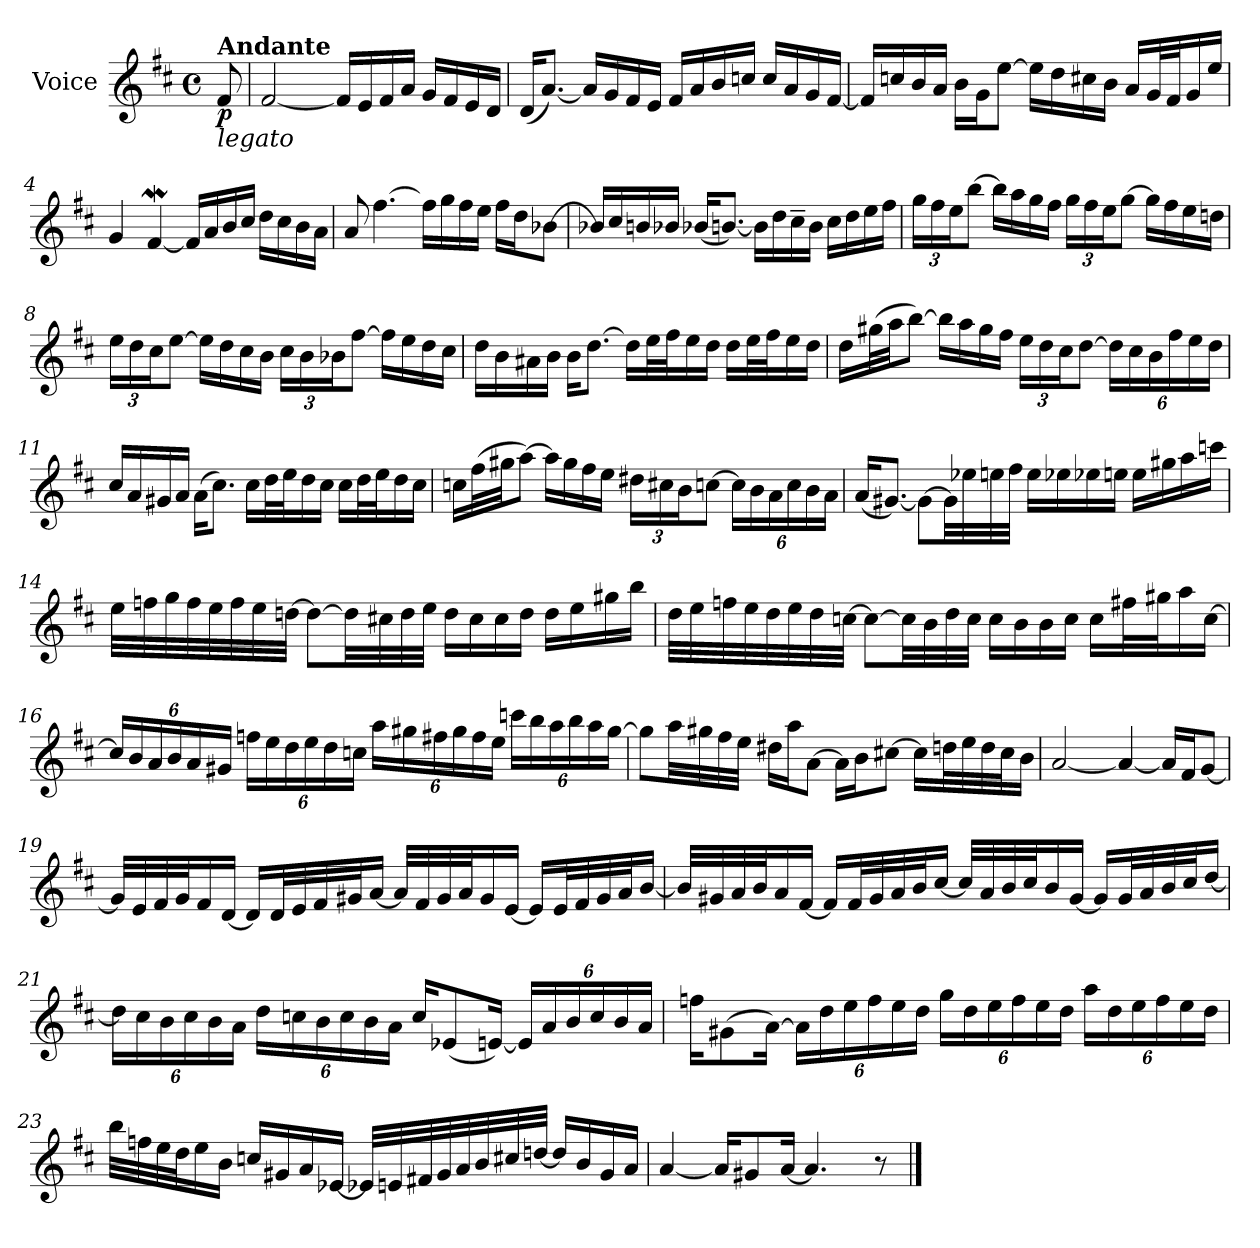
**kern	**dynam
*part1	*part1
*staff1	*staff1
*I"Voice	*
*I'V	*
*clefG2	*
*k[f#c#]	*
*M4/4	*
*met(c)	*
=	=
!LO:TX:a:B:t=Andante	!
!LO:TX:b:i:t=legato	!
!	!LO:DY:b
8f#/	p
=1	=1
[2f#/	.
16f#/LL]	.
16e/	.
16f#/	.
16a/JJ	.
16g/LL	.
16f#/	.
16e/	.
16d/JJ	.
=2	=2
(<16d/KL	.
[8.a/J)	.
16a/LL]	.
16g/	.
16f#/	.
16e/JJ	.
16f#/LL	.
16a/	.
16b/	.
16ccn/JJ	.
16cc/LL	.
16a/	.
16g/	.
[16f#/JJ	.
!!LO:LB:g=z
=3	=3
16f#/LL]	.
16ccn/	.
16b/	.
16a/JJ	.
16b\LL	.
16g\J	.
[8ee\J	.
16ee\LL]	.
16dd\	.
16cc#X\	.
16b\JJ	.
16a/LL	.
32g/L	.
32f#/J	.
16g/	.
16ee/JJ	.
=4	=4
4g/	.
[4f#W/	.
16f#/LL]	.
16a/	.
16b/	.
16cc#/JJ	.
16dd\LL	.
16cc#\	.
16b\	.
16a\JJ	.
!!LO:LB:g=z
=5	=5
8a/	.
[4.ff#\	.
16ff#\LL]	.
16gg\	.
16ff#\	.
16ee\JJ	.
16ff#\LL	.
16dd\J	.
[8b-Xi\J	.
=6	=6
16b-Xi/LL]	.
16cc#/	.
16b/	.
16b-Xi/JJ	.
(<16b-Xi/KL	.
[8.b/J)	.
16b\LL]	.
16dd\	.
16cc#~\	.
16b\JJ	.
16cc#\LL	.
16dd\	.
16ee\	.
16ff#\JJ	.
!!LO:LB:g=z
=7	=7
*Xbrackettup	*
24gg\LL	.
24ff#\	.
24ee\J	.
[8bb\J	.
16bb\LL]	.
16aa\	.
16gg\	.
16ff#\JJ	.
24gg\LL	.
24ff#\	.
24ee\J	.
[8gg\J	.
16gg\LL]	.
16ff#\	.
16ee\	.
16ddn\JJ	.
=8	=8
24ee\LL	.
24dd\	.
24cc#\J	.
[8ee\J	.
16ee\LL]	.
16dd\	.
16cc#\	.
16b\JJ	.
24cc#\LL	.
24b\	.
24b-Xi\J	.
[8ff#\J	.
16ff#\LL]	.
16ee\	.
16dd\	.
16cc#\JJ	.
!!LO:LB:g=z
=9	=9
16dd\LL	.
16b\	.
16a#X\	.
16b\JJ	.
16b\KL	.
[8.dd\J	.
16dd\LL]	.
32ee\L	.
32ff#\J	.
16ee\	.
16dd\JJ	.
16dd\LL	.
32ee\L	.
32ff#\J	.
16ee\	.
16dd\JJ	.
=10	=10
16dd\LL	.
(>32gg#X\L	.
32aa\JJ	.
[8bb\J)	.
16bb\LL]	.
16aa\	.
16gg#\	.
16ff#\JJ	.
24ee\LL	.
24dd\	.
24cc#\J	.
[8dd\J	.
24dd\LL]	.
24cc#\	.
24b\	.
24ff#\	.
24ee\	.
24dd\JJ	.
!!LO:LB:g=z
=11	=11
16cc#/LL	.
16a/	.
16g#X/	.
16a/JJ	.
(>16a\KL	.
8.cc#\J)	.
16cc#\LL	.
32dd\L	.
32ee\J	.
16dd\	.
16cc#\JJ	.
16cc#\LL	.
32dd\L	.
32ee\J	.
16dd\	.
16cc#\JJ	.
=12	=12
16ccn\LL	.
(>32ff#\L	.
32gg#X\JJ	.
[8aa\J)	.
16aa\LL]	.
16gg#\	.
16ff#\	.
16ee\JJ	.
24dd#X\LL	.
24cc#X\	.
24b\J	.
[8ccn\J	.
24cc\LL]	.
24b\	.
24a\	.
24cc\	.
24b\	.
24a\JJ	.
!!LO:LB:g=z
=13	=13
(<16a/KL	.
[8.g#X/J)	.
8g#\L_	.
32g#\LL]	.
32ee-Xi\	.
32ee\	.
32ff#\JJJ	.
16ee\LL	.
16ee-Xi\	.
16ee-Xi\	.
16ee\JJ	.
16ee\LL	.
16gg#X\	.
16aa\	.
16cccn\JJ	.
=14	=14
32ee\LLL	.
32ffn\	.
32gg\	.
32ff\	.
32ee\	.
32ff\	.
32ee\	.
[32ddn\JJJ	.
8dd\L_	.
32dd\LL]	.
32cc#X\	.
32dd\	.
32ee\JJJ	.
16dd\LL	.
16cc#\	.
16cc#\	.
16dd\JJ	.
16dd\LL	.
16ee\	.
16gg#X\	.
16bb\JJ	.
!!LO:LB:g=z
=15	=15
32dd\LLL	.
32ee\	.
32ffn\	.
32ee\	.
32dd\	.
32ee\	.
32dd\	.
[32ccn\JJJ	.
8cc\L_	.
32cc\LL]	.
32b\	.
32dd\	.
32cc\JJJ	.
16cc\LL	.
16b\	.
16b\	.
16cc\JJ	.
16cc\LL	.
32ff#X\L	.
32gg#X\J	.
16aa\	.
[16cc\JJ	.
=16	=16
24cc/LL]	.
24b/	.
24a/	.
24b/	.
24a/	.
24g#X/JJ	.
24ffn\LL	.
24ee\	.
24dd\	.
24ee\	.
24dd\	.
24ccn\JJ	.
24aa\LL	.
24gg#X\	.
24ff#X\	.
24gg#\	.
24ff#\	.
24ee\JJ	.
24cccn\LL	.
24bb\	.
24aa\	.
24bb\	.
24aa\	.
[24gg#\JJ	.
!!LO:LB:g=z
=17	=17
8gg#\L]	.
32aa\LL	.
32gg#X\	.
32ff#\	.
32ee\JJJ	.
16dd#X\LL	.
16aa\J	.
[8a\J	.
16a\LL]	.
16b\J	.
[8cc#X\J	.
16cc#\LL]	.
32ddn\L	.
32ee\	.
32dd\	.
32cc#\J	.
16b\JJ	.
=18	=18
[2a/	.
4a/_	.
16a/LL]	.
16f#/J	.
[8g/J	.
!!LO:LB:g=z
=19	=19
32g/LLL]	.
32e/	.
32f#/	.
32g/J	.
16f#/	.
[16d/JJ	.
16d/LL]	.
32d/L	.
32e/	.
32f#/	.
32g#X/J	.
[16a/JJ	.
32a/LLL]	.
32f#/	.
32g#/	.
32a/J	.
16g#/	.
[16e/JJ	.
16e/LL]	.
32e/L	.
32f#/	.
32g#/	.
32a/J	.
[16b/JJ	.
=20	=20
32b/LLL]	.
32g#X/	.
32a/	.
32b/J	.
16a/	.
[16f#/JJ	.
16f#/LL]	.
32f#/L	.
32g#/	.
32a/	.
32b/J	.
[16cc#/JJ	.
32cc#/LLL]	.
32a/	.
32b/	.
32cc#/J	.
16b/	.
[16g#/JJ	.
16g#/LL]	.
32g#/L	.
32a/	.
32b/	.
32cc#/J	.
[16dd/JJ	.
!!LO:LB:g=z
=21	=21
24dd\LL]	.
24cc#\	.
24b\	.
24cc#\	.
24b\	.
24a\JJ	.
24dd\LL	.
24ccn\	.
24b\	.
24cc\	.
24b\	.
24a\JJ	.
16cc/KL	.
(<8e-Xi/	.
[16e/Jk)	.
24e/LL]	.
24a/	.
24b/	.
24cc/	.
24b/	.
24a/JJ	.
=22	=22
16ffn\KL	.
(>8g#X\	.
[16a\Jk)	.
24a\LL]	.
24dd\	.
24ee\	.
24ff\	.
24ee\	.
24dd\JJ	.
24gg\LL	.
24dd\	.
24ee\	.
24ff\	.
24ee\	.
24dd\JJ	.
24aa\LL	.
24dd\	.
24ee\	.
24ff\	.
24ee\	.
24dd\JJ	.
!!LO:LB:g=z
=23	=23
32bb\LLL	.
32ffn\	.
32ee\	.
32dd\J	.
16ee\	.
16b\JJ	.
16ccn/LL	.
16g#X/	.
16a/	.
[16e-Xi/JJ	.
32e-Xi/LLL]	.
32e/	.
32f#X/	.
32g#/	.
32a/	.
32b/	.
32cc#X/	.
[32ddn/JJJ	.
16dd/LL]	.
16b/	.
16g#/	.
16a/JJ	.
=24	=24
[4a/	.
16a/KL]	.
8g#X/	.
[16a/Jk	.
4.a/]	.
8r	.
==	==
*-	*-
